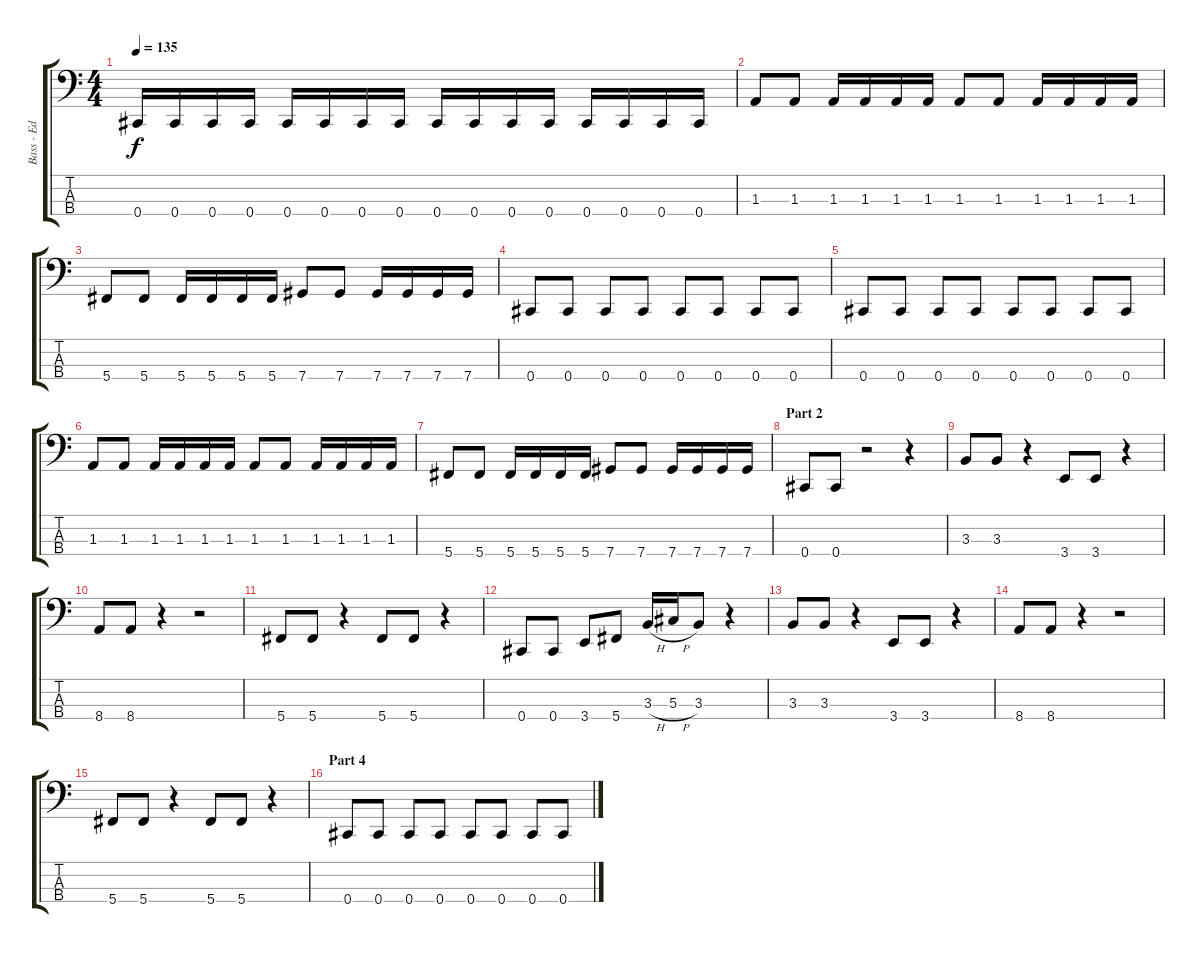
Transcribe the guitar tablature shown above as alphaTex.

\track ("Bass - Ed" "Bass - Ed") {instrument electricbasspick}
\staff {score tabs}
\tuning (Gb2 Db2 Ab1 Db1) {hide}
\ts (4 4)
\tempo 135
\clef f4
\ks c
0.4.16{dy f} 0.4.16 0.4.16 0.4.16 0.4.16 0.4.16 0.4.16 0.4.16 0.4.16 0.4.16 0.4.16 0.4.16 0.4.16 0.4.16 0.4.16 0.4.16 |
1.3.8 1.3.8 1.3.16 1.3.16 1.3.16 1.3.16 1.3.8 1.3.8 1.3.16 1.3.16 1.3.16 1.3.16 |
5.4.8 5.4.8 5.4.16 5.4.16 5.4.16 5.4.16 7.4.8 7.4.8 7.4.16 7.4.16 7.4.16 7.4.16 |
0.4.8 0.4.8 0.4.8 0.4.8 0.4.8 0.4.8 0.4.8 0.4.8 |
0.4.8 0.4.8 0.4.8 0.4.8 0.4.8 0.4.8 0.4.8 0.4.8 |
1.3.8 1.3.8 1.3.16 1.3.16 1.3.16 1.3.16 1.3.8 1.3.8 1.3.16 1.3.16 1.3.16 1.3.16 |
5.4.8 5.4.8 5.4.16 5.4.16 5.4.16 5.4.16 7.4.8 7.4.8 7.4.16 7.4.16 7.4.16 7.4.16 |
\section ("" "Part 2")
0.4.8 0.4.8 r.2 r.4 |
3.3.8 3.3.8 r.4 3.4.8 3.4.8 r.4 |
8.4.8 8.4.8 r.4 r.2 |
5.4.8 5.4.8 r.4 5.4.8 5.4.8 r.4 |
0.4.8 0.4.8 3.4.8 5.4.8 3.3{h}.16 5.3{h}.16 3.3.8 r.4 |
3.3.8 3.3.8 r.4 3.4.8 3.4.8 r.4 |
8.4.8 8.4.8 r.4 r.2 |
5.4.8 5.4.8 r.4 5.4.8 5.4.8 r.4 |
\section ("" "Part 4")
0.4.8 0.4.8 0.4.8 0.4.8 0.4.8 0.4.8 0.4.8 0.4.8
